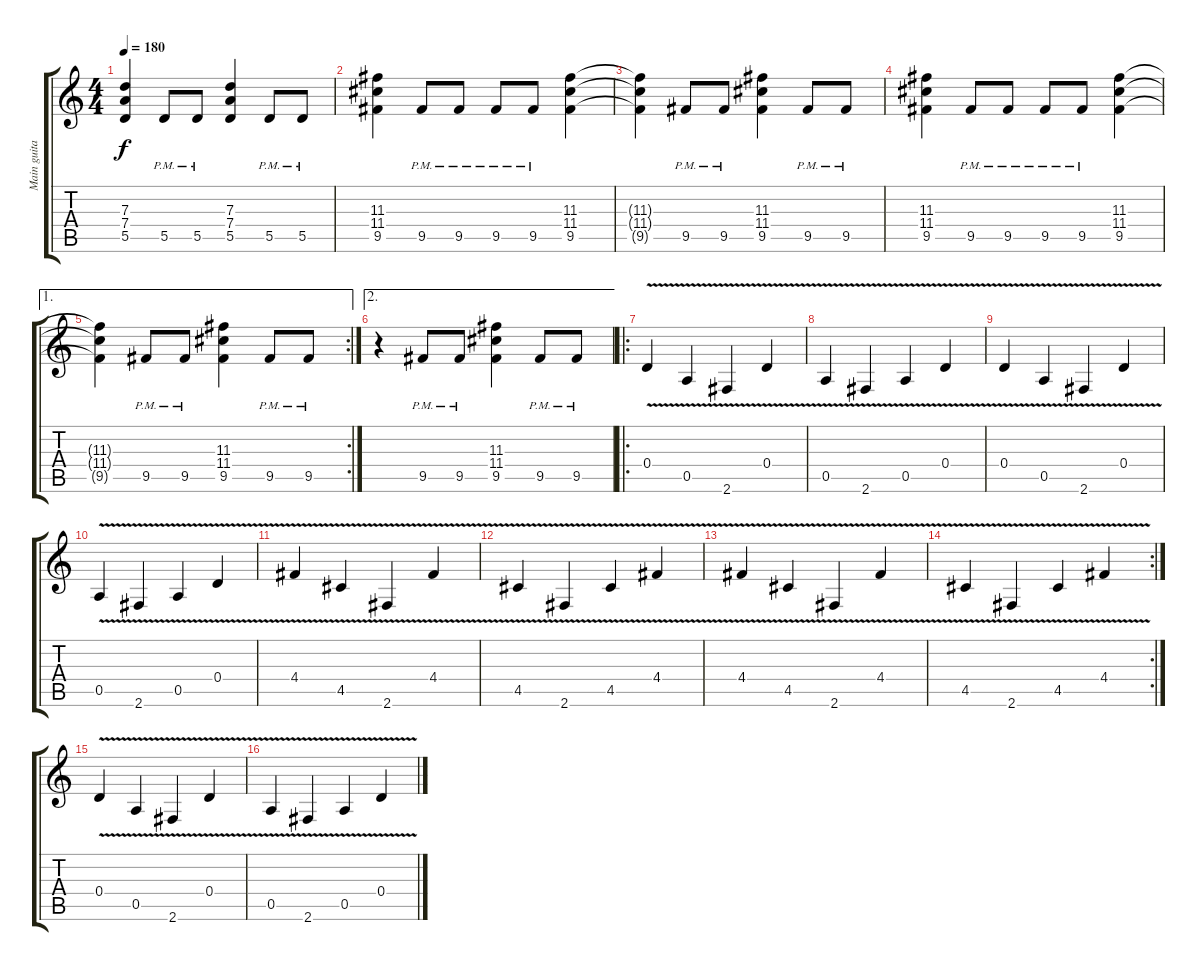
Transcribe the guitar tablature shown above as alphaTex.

\track ("Main guitar" "Main guita") {instrument distortionguitar}
\staff {score tabs}
\tuning (E4 B3 G3 D3 A2 E2) {hide}
\ts (4 4)
\tempo 180
\clef g2
\ks c
(7.3{t} 7.4{t} 5.5{t}).4{dy f} 5.5{pm}.8 5.5{pm}.8 (7.3 7.4 5.5).4 5.5{pm}.8 5.5{pm}.8 |
(11.3 11.4 9.5).4 9.5{pm}.8 9.5{pm}.8 9.5{pm}.8 9.5{pm}.8 (11.3 11.4 9.5).4 |
(11.3{t} 11.4{t} 9.5{t}).4 9.5{pm}.8 9.5{pm}.8 (11.3 11.4 9.5).4 9.5{pm}.8 9.5{pm}.8 |
(11.3 11.4 9.5).4 9.5{pm}.8 9.5{pm}.8 9.5{pm}.8 9.5{pm}.8 (11.3 11.4 9.5).4 |
\ae 1
\rc 2
(11.3{t} 11.4{t} 9.5{t}).4 9.5{pm}.8 9.5{pm}.8 (11.3 11.4 9.5).4 9.5{pm}.8 9.5{pm}.8 |
\ae 2
r.4 9.5{pm}.8 9.5{pm}.8 (11.3 11.4 9.5).4 9.5{pm}.8 9.5{pm}.8 |
\ro
0.4{v}.4{volume 13 balance 16 instrument electricguitarjazz} 0.5{v}.4 2.6{v}.4 0.4{v}.4 |
0.5{v}.4 2.6{v}.4 0.5{v}.4 0.4{v}.4 |
0.4{v}.4 0.5{v}.4 2.6{v}.4 0.4{v}.4 |
0.5{v}.4 2.6{v}.4 0.5{v}.4 0.4{v}.4 |
4.4{v}.4 4.5{v}.4 2.6{v}.4 4.4{v}.4 |
4.5{v}.4 2.6{v}.4 4.5{v}.4 4.4{v}.4 |
4.4{v}.4 4.5{v}.4 2.6{v}.4 4.4{v}.4 |
\rc 2
4.5{v}.4 2.6{v}.4 4.5{v}.4 4.4{v}.4 |
0.4{v}.4{volume 8 balance 16 instrument electricguitarjazz} 0.5{v}.4 2.6{v}.4 0.4{v}.4 |
0.5{v}.4 2.6{v}.4 0.5{v}.4 0.4{v}.4
